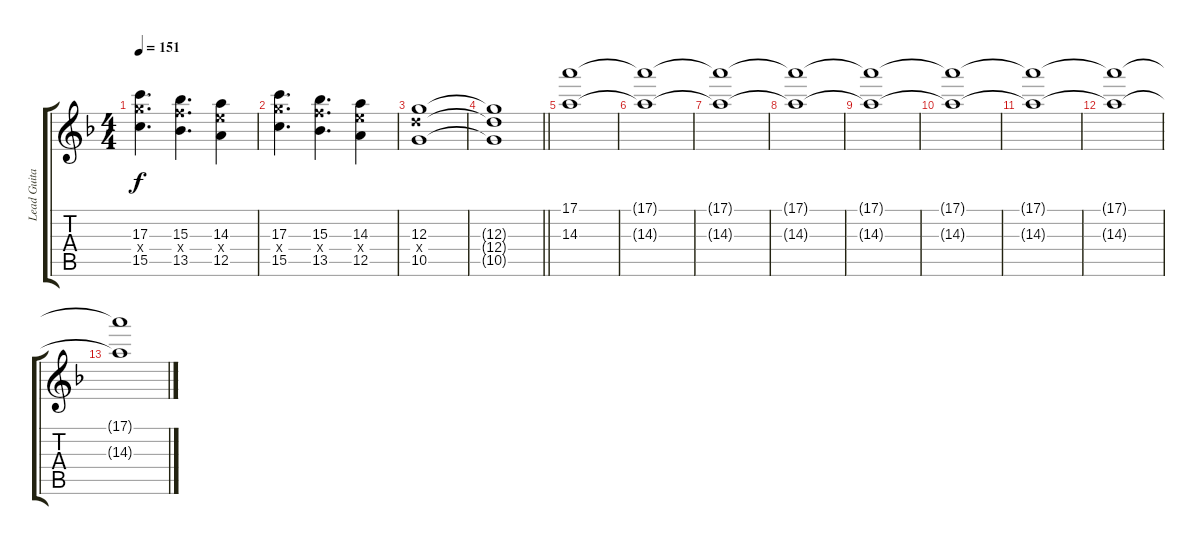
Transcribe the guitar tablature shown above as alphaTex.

\track ("Lead Guitar 2 - Greg Hetson" "Lead Guita") {instrument distortionguitar}
\staff {score tabs}
\tuning (E4 B3 G3 D3 A2 E2) {hide}
\ts (4 4)
\tempo 151
\clef g2
\ks f
(17.3 17.4{x} 15.5).4{d dy f} (15.3 15.4{x} 13.5).4{d} (14.3 14.4{x} 12.5).4 |
(17.3 17.4{x} 15.5).4{d} (15.3 15.4{x} 13.5).4{d} (14.3 14.4{x} 12.5).4 |
(12.3 12.4{x} 10.5).1 |
\barLineRight lightlight
(12.3{t} 12.4{t} 10.5{t}).1 |
(17.1 14.3).1 |
(17.1{t} 14.3{t}).1 |
(17.1{t} 14.3{t}).1 |
(17.1{t} 14.3{t}).1 |
(17.1{t} 14.3{t}).1 |
(17.1{t} 14.3{t}).1 |
(17.1{t} 14.3{t}).1 |
(17.1{t} 14.3{t}).1 |
(17.1{t} 14.3{t}).1
